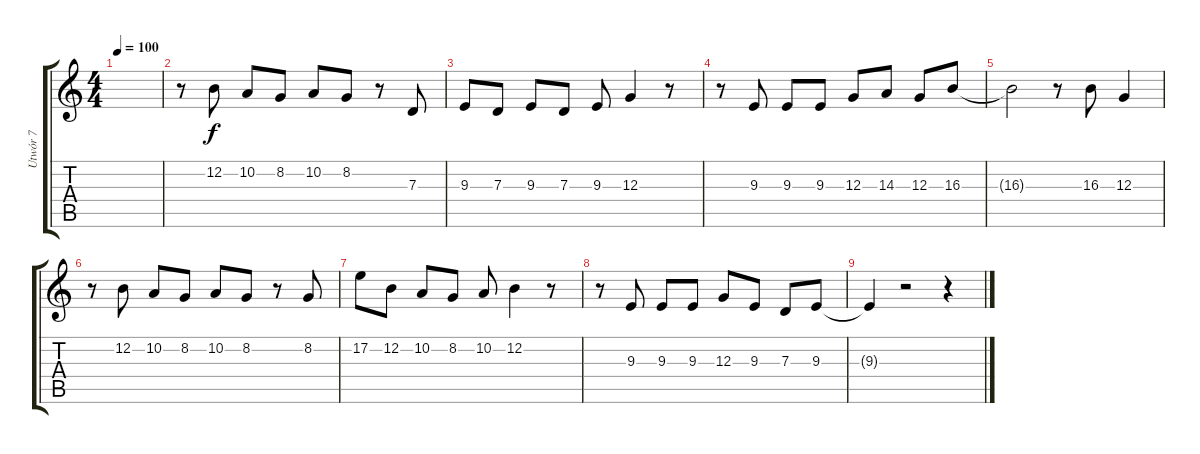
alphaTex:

\track ("Utwór 7" "Utwór 7") {instrument lead6voice}
\staff {score tabs}
\tuning (E4 B3 G3 D3 A2 E2) {hide}
\ts (4 4)
\tempo 100
\clef g2
\ks c
|
r.8 12.2.8 10.2.8 8.2.8 10.2.8 8.2.8 r.8 7.3.8 |
9.3.8 7.3.8 9.3.8 7.3.8 9.3.8 12.3.4 r.8 |
r.8 9.3.8 9.3.8 9.3.8 12.3.8 14.3.8 12.3.8 16.3.8 |
16.3{t}.2 r.8 16.3.8 12.3.4 |
r.8 12.2.8 10.2.8 8.2.8 10.2.8 8.2.8 r.8 8.2.8 |
17.2.8 12.2.8 10.2.8 8.2.8 10.2.8 12.2.4 r.8 |
r.8 9.3.8 9.3.8 9.3.8 12.3.8 9.3.8 7.3.8 9.3.8 |
9.3{t}.4 r.2 r.4
